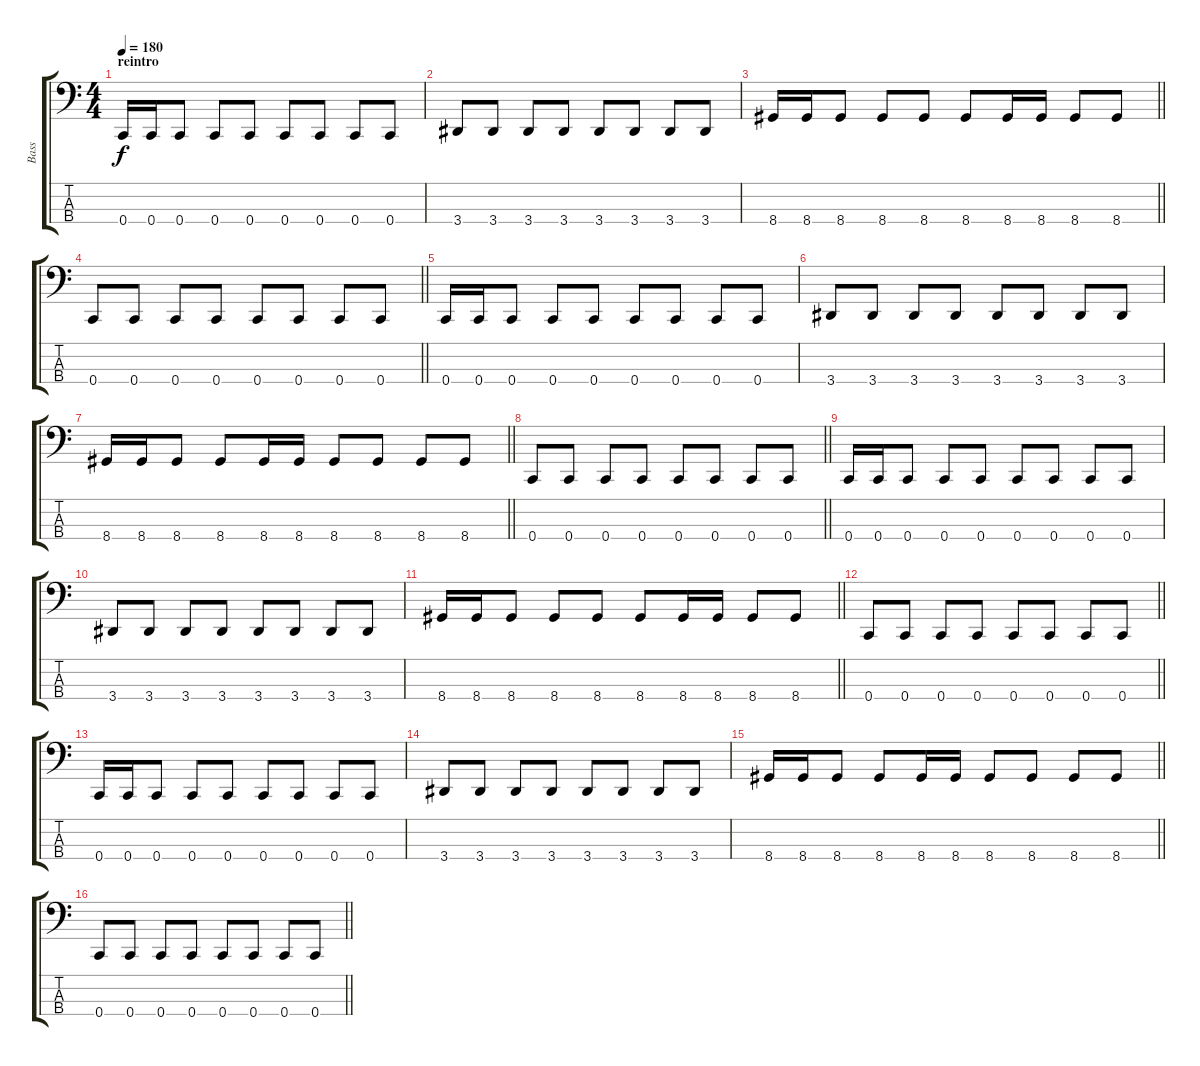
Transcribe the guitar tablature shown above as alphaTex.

\track ("Bass" "Bass") {instrument electricbassfinger}
\staff {score tabs}
\tuning (F2 C2 G1 C1) {hide}
\ts (4 4)
\section ("" "reintro")
\tempo 180
\clef f4
\ks c
0.4.16{dy f} 0.4.16 0.4.8 0.4.8 0.4.8 0.4.8 0.4.8 0.4.8 0.4.8 |
3.4.8 3.4.8 3.4.8 3.4.8 3.4.8 3.4.8 3.4.8 3.4.8 |
\barLineRight lightlight
8.4.16 8.4.16 8.4.8 8.4.8 8.4.8 8.4.8 8.4.16 8.4.16 8.4.8 8.4.8 |
\barLineRight lightlight
0.4.8 0.4.8 0.4.8 0.4.8 0.4.8 0.4.8 0.4.8 0.4.8 |
0.4.16 0.4.16 0.4.8 0.4.8 0.4.8 0.4.8 0.4.8 0.4.8 0.4.8 |
3.4.8 3.4.8 3.4.8 3.4.8 3.4.8 3.4.8 3.4.8 3.4.8 |
\barLineRight lightlight
8.4.16 8.4.16 8.4.8 8.4.8 8.4.16 8.4.16 8.4.8 8.4.8 8.4.8 8.4.8 |
\barLineRight lightlight
0.4.8 0.4.8 0.4.8 0.4.8 0.4.8 0.4.8 0.4.8 0.4.8 |
0.4.16 0.4.16 0.4.8 0.4.8 0.4.8 0.4.8 0.4.8 0.4.8 0.4.8 |
3.4.8 3.4.8 3.4.8 3.4.8 3.4.8 3.4.8 3.4.8 3.4.8 |
\barLineRight lightlight
8.4.16 8.4.16 8.4.8 8.4.8 8.4.8 8.4.8 8.4.16 8.4.16 8.4.8 8.4.8 |
\barLineRight lightlight
0.4.8 0.4.8 0.4.8 0.4.8 0.4.8 0.4.8 0.4.8 0.4.8 |
0.4.16 0.4.16 0.4.8 0.4.8 0.4.8 0.4.8 0.4.8 0.4.8 0.4.8 |
3.4.8 3.4.8 3.4.8 3.4.8 3.4.8 3.4.8 3.4.8 3.4.8 |
\barLineRight lightlight
8.4.16 8.4.16 8.4.8 8.4.8 8.4.16 8.4.16 8.4.8 8.4.8 8.4.8 8.4.8 |
\barLineRight lightlight
0.4.8 0.4.8 0.4.8 0.4.8 0.4.8 0.4.8 0.4.8 0.4.8
